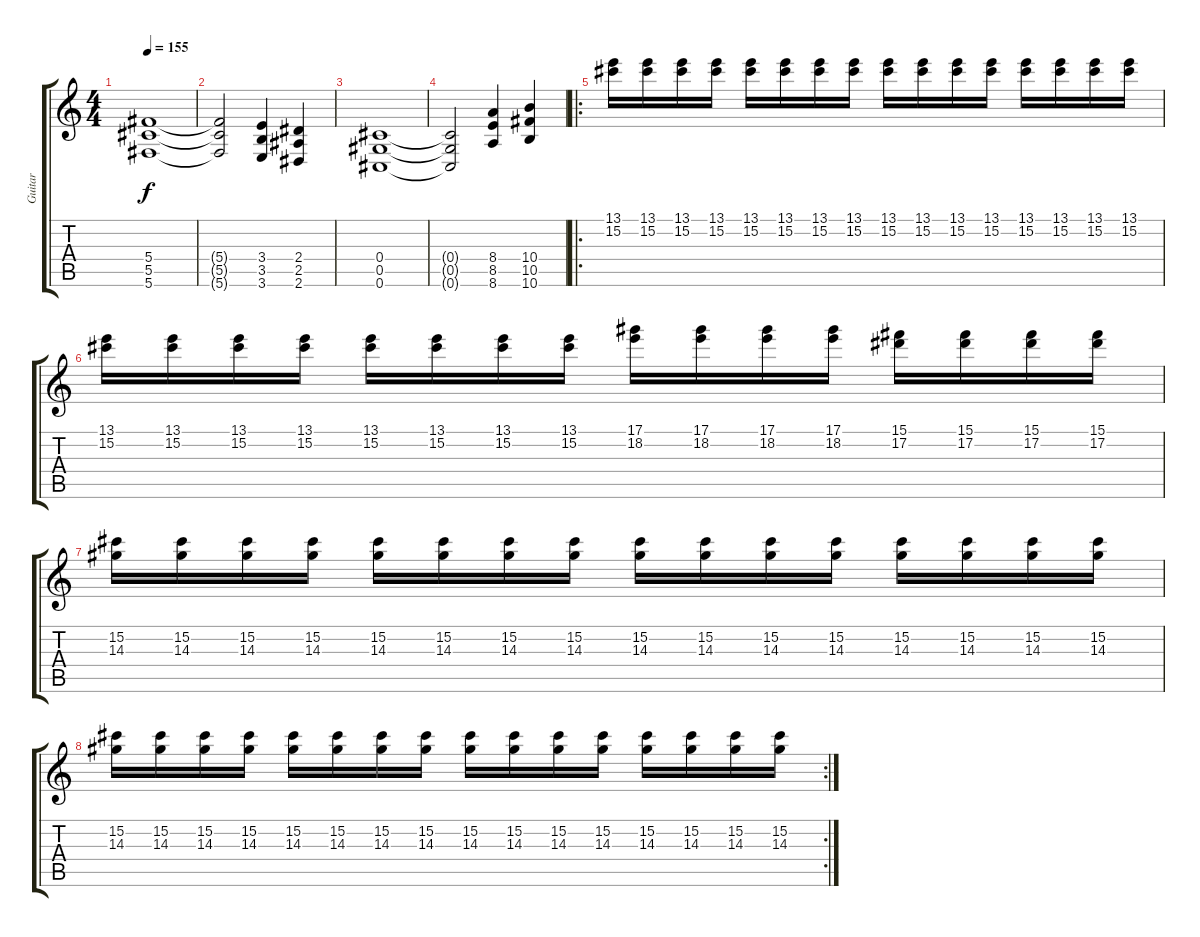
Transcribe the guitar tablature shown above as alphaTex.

\track ("Guitar" "Guitar") {instrument electricguitarclean}
\staff {score tabs}
\tuning (Eb4 Bb3 Gb3 Db3 Ab2 Db2) {hide}
\ts (4 4)
\tempo 155
\clef g2
\ks c
(5.4 5.5 5.6).1{dy f} |
(5.4{t} 5.5{t} 5.6{t}).2 (3.4 3.5 3.6).4 (2.4 2.5 2.6).4 |
(0.4 0.5 0.6).1 |
(0.4{t} 0.5{t} 0.6{t}).2 (8.4 8.5 8.6).4 (10.4 10.5 10.6).4 |
\ro
(13.1 15.2).16 (13.1 15.2).16 (13.1 15.2).16 (13.1 15.2).16 (13.1 15.2).16 (13.1 15.2).16 (13.1 15.2).16 (13.1 15.2).16 (13.1 15.2).16 (13.1 15.2).16 (13.1 15.2).16 (13.1 15.2).16 (13.1 15.2).16 (13.1 15.2).16 (13.1 15.2).16 (13.1 15.2).16 |
(13.1 15.2).16 (13.1 15.2).16 (13.1 15.2).16 (13.1 15.2).16 (13.1 15.2).16 (13.1 15.2).16 (13.1 15.2).16 (13.1 15.2).16 (17.1 18.2).16 (17.1 18.2).16 (17.1 18.2).16 (17.1 18.2).16 (15.1 17.2).16 (15.1 17.2).16 (15.1 17.2).16 (15.1 17.2).16 |
(15.2 14.3).16 (15.2 14.3).16 (15.2 14.3).16 (15.2 14.3).16 (15.2 14.3).16 (15.2 14.3).16 (15.2 14.3).16 (15.2 14.3).16 (15.2 14.3).16 (15.2 14.3).16 (15.2 14.3).16 (15.2 14.3).16 (15.2 14.3).16 (15.2 14.3).16 (15.2 14.3).16 (15.2 14.3).16 |
\rc 2
(15.2 14.3).16 (15.2 14.3).16 (15.2 14.3).16 (15.2 14.3).16 (15.2 14.3).16 (15.2 14.3).16 (15.2 14.3).16 (15.2 14.3).16 (15.2 14.3).16 (15.2 14.3).16 (15.2 14.3).16 (15.2 14.3).16 (15.2 14.3).16 (15.2 14.3).16 (15.2 14.3).16 (15.2 14.3).16
